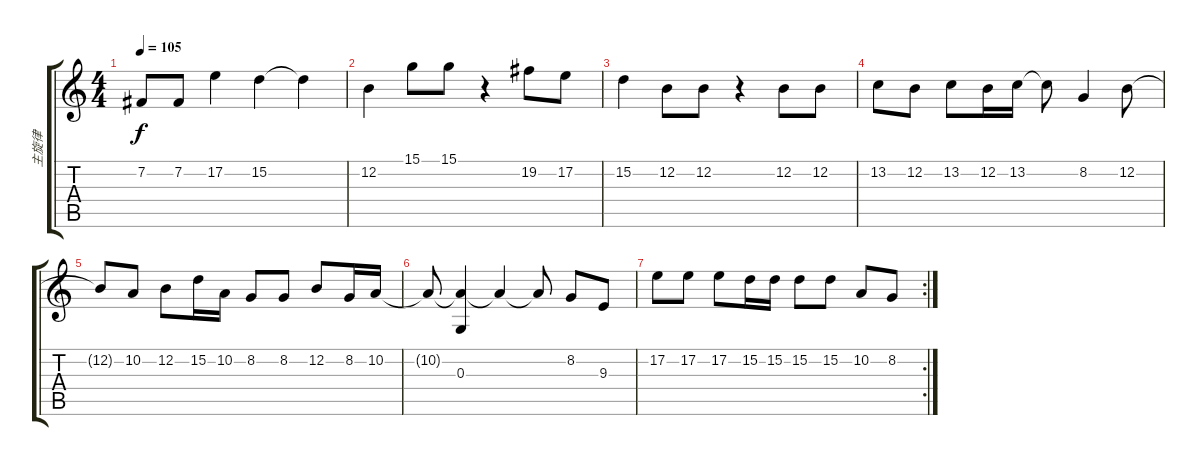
\track ("主旋律" "主旋律") {instrument electricgrandpiano}
\staff {score tabs}
\tuning (E4 B3 G3 D3 A2 E2) {hide}
\ts (4 4)
\tempo 105
\clef g2
\ks c
7.2.8{dy f} 7.2.8 17.2.4 15.2.4 15.2{t}.4 |
12.2.4 15.1.8 15.1.8 r.4 19.2.8 17.2.8 |
15.2.4 12.2.8 12.2.8 r.4 12.2.8 12.2.8 |
13.2.8 12.2.8 13.2.8 12.2.16 13.2.16 13.2{t}.8 8.2.4 12.2.8 |
12.2{t}.8 10.2.8 12.2.8 15.2.16 10.2.16 8.2.8 8.2.8 12.2.8 8.2.16 10.2.16 |
10.2{t}.8 (10.2{t} 0.3).4 10.2{t}.4 10.2{t}.8 8.2.8 9.3.8 |
\rc 2
17.2.8 17.2.8 17.2.8 15.2.16 15.2.16 15.2.8 15.2.8 10.2.8 8.2.8
